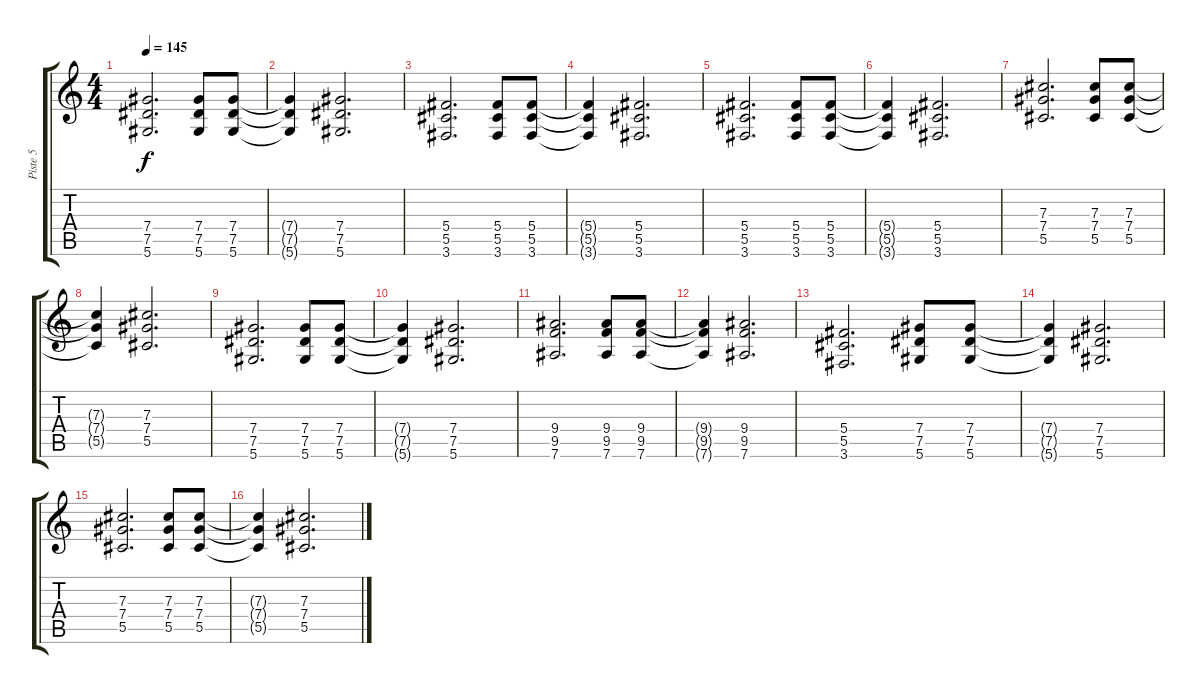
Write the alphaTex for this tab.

\track ("Piste 5" "Piste 5") {instrument overdrivenguitar}
\staff {score tabs}
\tuning (Eb4 Bb3 Gb3 Db3 Ab2 Eb2) {hide}
\ts (4 4)
\tempo 145
\clef g2
\ks c
(7.4 7.5 5.6).2{d dy f} (7.4 7.5 5.6).8 (7.4 7.5 5.6).8 |
(7.4{t} 7.5{t} 5.6{t}).4 (7.4 7.5 5.6).2{d} |
(5.4 5.5 3.6).2{d} (5.4 5.5 3.6).8 (5.4 5.5 3.6).8 |
(5.4{t} 5.5{t} 3.6{t}).4 (5.4 5.5 3.6).2{d} |
(5.4 5.5 3.6).2{d} (5.4 5.5 3.6).8 (5.4 5.5 3.6).8 |
(5.4{t} 5.5{t} 3.6{t}).4 (5.4 5.5 3.6).2{d} |
(7.3 7.4 5.5).2{d} (7.3 7.4 5.5).8 (7.3 7.4 5.5).8 |
(7.3{t} 7.4{t} 5.5{t}).4 (7.3 7.4 5.5).2{d} |
(7.4 7.5 5.6).2{d} (7.4 7.5 5.6).8 (7.4 7.5 5.6).8 |
(7.4{t} 7.5{t} 5.6{t}).4 (7.4 7.5 5.6).2{d} |
(9.4 9.5 7.6).2{d} (9.4 9.5 7.6).8 (9.4 9.5 7.6).8 |
(9.4{t} 9.5{t} 7.6{t}).4 (9.4 9.5 7.6).2{d} |
(5.4 5.5 3.6).2{d} (7.4 7.5 5.6).8 (7.4 7.5 5.6).8 |
(7.4{t} 7.5{t} 5.6{t}).4 (7.4 7.5 5.6).2{d} |
(7.3 7.4 5.5).2{d} (7.3 7.4 5.5).8 (7.3 7.4 5.5).8 |
(7.3{t} 7.4{t} 5.5{t}).4 (7.3 7.4 5.5).2{d}
